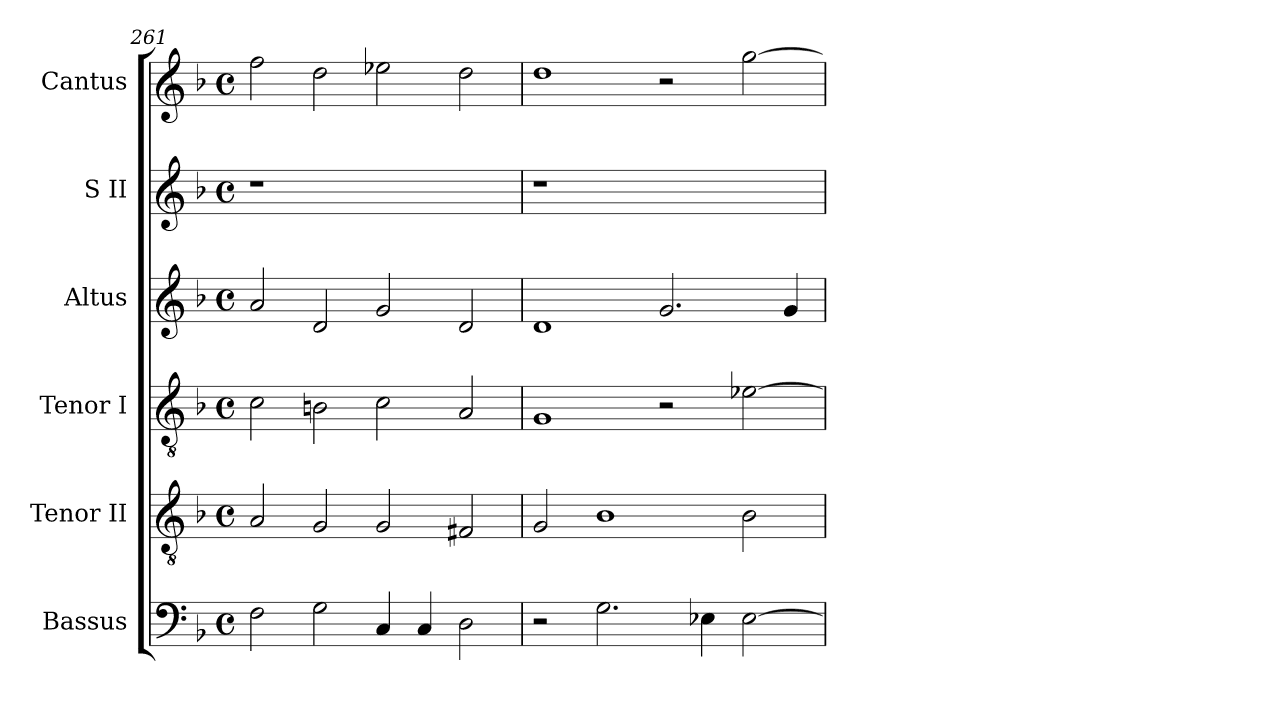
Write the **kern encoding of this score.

**kern	**kern	**kern	**kern	**kern	**kern
*part6	*part5	*part4	*part3	*part2	*part1
*staff6	*staff5	*staff4	*staff3	*staff2	*staff1
*I"Bassus	*I"Tenor II	*I"Tenor I	*I"Altus	*I"S II	*I"Cantus
*I'B	*I'T II	*I'T I	*I'A	*	*
!!LO:LB:g=z
*clefF4	*clefGv2	*clefGv2	*clefG2	*clefG2	*clefG2
*k[b-]	*k[b-]	*k[b-]	*k[b-]	*k[b-]	*k[b-]
*F:	*F:	*F:	*F:	*F:	*F:
*M4/4	*M4/4	*M4/4	*M4/4	*M4/4	*M4/4
*met(c)	*met(c)	*met(c)	*met(c)	*met(c)	*met(c)
=261	=261	=261	=261	=261	=261
2F\	2A/	2c\	2a/	1r	2ff\
2G\	2G/	2Bn\	2d/	.	2dd\
4C/	2G/	2c\	2g/	1ryy	2ee-X\
4C/	.	.	.	.	.
2D\	2F#X/	2A/	2d/	.	2dd\
=262	=262	=262	=262	=262	=262
2r	2G/	1G	1d	1r	1dd
2.G\	1B-	.	.	.	.
.	.	2r	2.g/	1ryy	2r
4E-X\	.	.	.	.	.
[>2E-\	2B-\	[>2e-X\	.	.	[>2gg\
.	.	.	4g/	.	.
=	=	=	=	=	=
*-	*-	*-	*-	*-	*-
